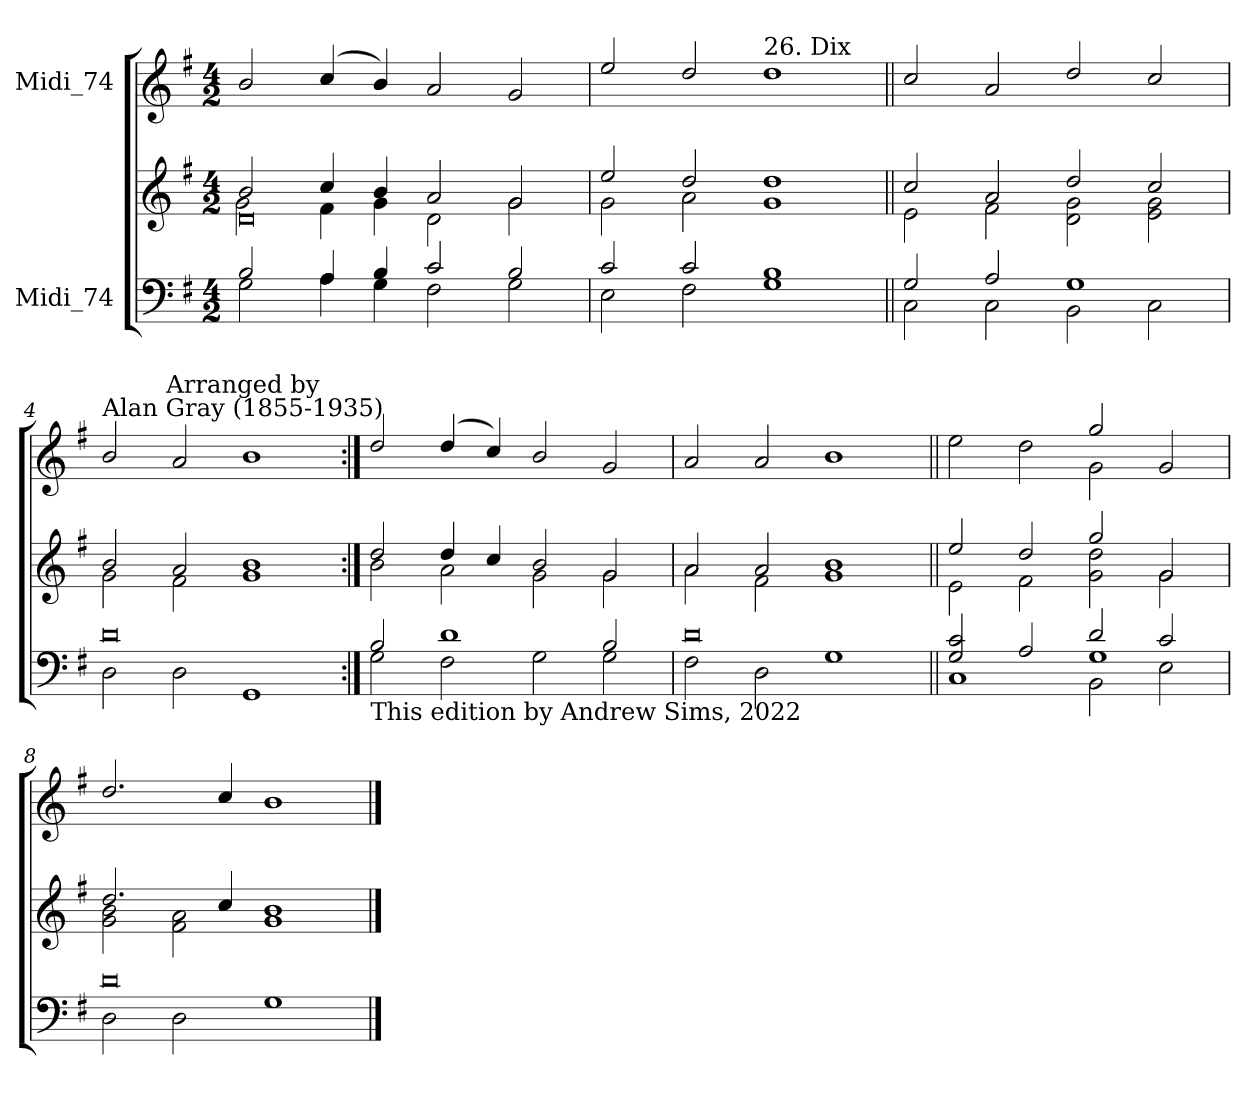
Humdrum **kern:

**kern	**kern	**kern
*part2	*part2	*part1
*staff3	*staff2	*staff1
*I"Midi_74	*	*I"Midi_74
*clefF4	*clefG2	*clefG2
*k[f#]	*k[f#]	*k[f#]
*G:	*G:	*G:
*M4/2	*M4/2	*M4/2
=1	=1	=1
*^	*^	*^
*	*^	*	*^	*	*
2B/	0ryy	2G\	2b/	0d\	2g\	2b	0ryy
4A/	.	4A\	4cc/	.	4f#\	(>4cc	.
4B/	.	4G\	4b/	.	4g\	4b)	.
2c/	.	2F#\	2a/	.	2d\	2a	.
2B/	.	2G\	2g/	.	2g\	2g	.
=2	=2	=2	=2	=2	=2	=2	=2
2c/	0ryy	2E\	2ee/	0ryy	2g\	2ee	0ryy
2c/	.	2F#\	2dd/	.	2a\	2dd	.
!	!	!	!	!	!	!LO:TX:a:t=26. Dix	!
1B/	.	1G\	1dd/	.	1g\	1dd	.
=3||	=3||	=3||	=3||	=3||	=3||	=3||	=3||
2G/	0ryy	2C\	2cc/	0ryy	2e\	2cc	0ryy
2A/	.	2C\	2a/	.	2f#\	2a	.
1G/	.	2BB\	2dd/	.	2d\ 2g\	2dd	.
.	.	2C\	2cc/	.	2e\ 2g\	2cc	.
=4	=4	=4	=4	=4	=4	=4	=4
0d/	0ryy	2D\	2b/	0ryy	2g\	2b/	0ryy
.	.	2D\	2a/	.	2f#\	2a	.
!	!	!	!	!	!	!LO:TX:a:cj:t=Arranged by\nAlan Gray (1855-1935)	!
.	.	1GG\	1b/	.	1g\	1b	.
!!LO:LB:g=z	!!
=5:|!	=5:|!	=5:|!	=5:|!	=5:|!	=5:|!	=5:|!	=5:|!
!LO:TX:b:t=This edition by Andrew Sims, 2022	!	!	!	!	!	!	!
2B/	0ryy	2G\	2dd/	0ryy	2b\	2dd	0ryy
1d/	.	2F#\	4dd/	.	2a\	(>4dd	.
.	.	.	4cc/	.	.	4cc)	.
.	.	2G\	2b/	.	2g\	2b	.
2B/	.	2G\	2g/	.	2g\	2g	.
=6	=6	=6	=6	=6	=6	=6	=6
0d/	0ryy	2F#\	2a/	0ryy	2a\	2a	0ryy
.	.	2D\	2a/	.	2f#\	2a	.
.	.	1G\	1b/	.	1g\	1b	.
=7||	=7||	=7||	=7||	=7||	=7||	=7||	=7||
2G/ 2c/	1ryy	1C\	2ee/	0ryy	2e\	2ee	1ryy
2A/	.	.	2dd/	.	2f#\	2dd	.
2d/	1G\	2BB\	2gg/	.	2g\ 2dd\	2gg	2g\
2c/	.	2E\	2g/	.	2g\	2g	2ryy
=8	=8	=8	=8	=8	=8	=8	=8
0d/	0ryy	2D\	2.dd/	0ryy	2g\ 2b\	2.dd	0ryy
.	.	2D\	.	.	2f#\ 2a\	.	.
.	.	.	4cc/	.	.	4cc	.
.	.	1G\	1b/	.	1g\	1b	.
*v	*v	*v	*	*	*	*v	*v
*	*v	*v	*v	*
==	==	==
*-	*-	*-
